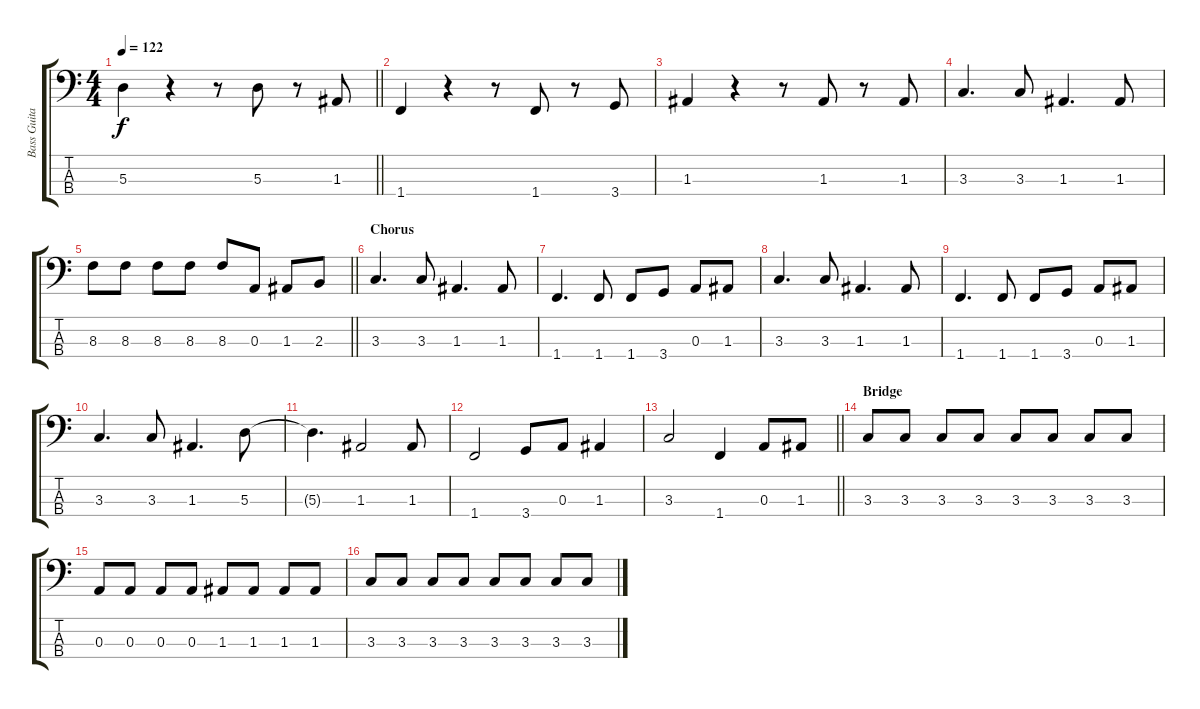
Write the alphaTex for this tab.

\track ("Bass Guitar" "Bass Guita") {instrument electricbassfinger}
\staff {score tabs}
\tuning (G2 D2 A1 E1) {hide}
\ts (4 4)
\tempo 122
\clef f4
\barLineRight lightlight
\ks c
5.3.4{dy f} r.4 r.8 5.3.8 r.8 1.3.8 |
1.4.4 r.4 r.8 1.4.8 r.8 3.4.8 |
1.3.4 r.4 r.8 1.3.8 r.8 1.3.8 |
3.3.4{d} 3.3.8 1.3.4{d} 1.3.8 |
\barLineRight lightlight
8.3.8 8.3.8 8.3.8 8.3.8 8.3.8 0.3.8 1.3.8 2.3.8 |
\section ("" "Chorus")
3.3.4{d} 3.3.8 1.3.4{d} 1.3.8 |
1.4.4{d} 1.4.8 1.4.8 3.4.8 0.3.8 1.3.8 |
3.3.4{d} 3.3.8 1.3.4{d} 1.3.8 |
1.4.4{d} 1.4.8 1.4.8 3.4.8 0.3.8 1.3.8 |
3.3.4{d} 3.3.8 1.3.4{d} 5.3.8 |
5.3{t}.4{d} 1.3.2 1.3.8 |
1.4.2 3.4.8 0.3.8 1.3.4 |
\barLineRight lightlight
3.3.2 1.4.4 0.3.8 1.3.8 |
\section ("" "Bridge")
3.3.8 3.3.8 3.3.8 3.3.8 3.3.8 3.3.8 3.3.8 3.3.8 |
0.3.8 0.3.8 0.3.8 0.3.8 1.3.8 1.3.8 1.3.8 1.3.8 |
3.3.8 3.3.8 3.3.8 3.3.8 3.3.8 3.3.8 3.3.8 3.3.8
